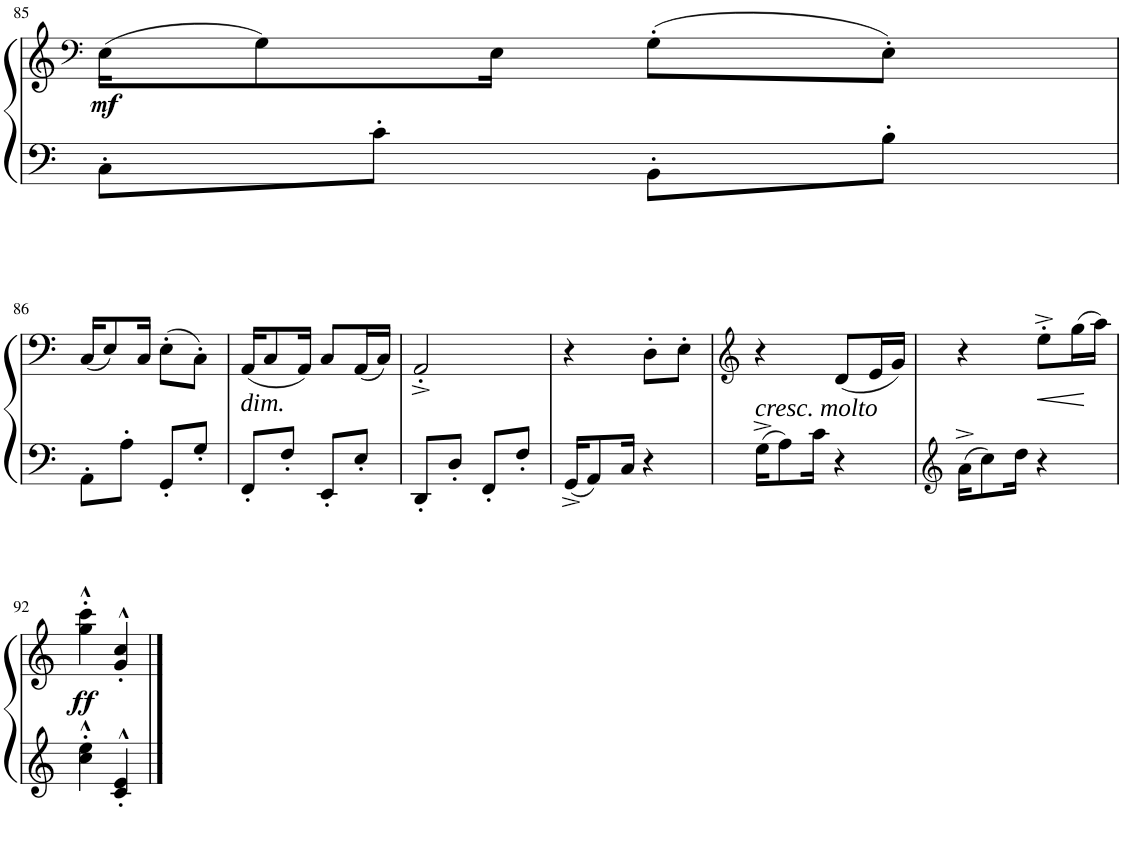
**kern	**kern	**dynam
*part1	*part1	*part1
*staff2	*staff1	*staff1/2
*I"Klavier	*	*
!!LO:PB:g=z
*clefF4	*clefF4	*
*k[]	*k[]	*
*M2/4	*M2/4	*
=85	=85	=85
!	!	!LO:DY:b
8C'\L	(16E\KL	mf
.	8G\)	.
8c'\J	.	.
.	16E\Jk	.
8BB'\L	(8G'\L	.
8B'\J	8E'\J)	.
!!LO:LB:g=z
=86	=86	=86
8AA'\L	(16C/KL	.
.	8E/)	.
8A'\J	.	.
.	16C/Jk	.
8GG'/L	(8E'\L	.
8G'/J	8C'\J)	.
=87	=87	=87
!	!LO:TX:b:i:t=dim.	!
8FF'/L	(16AA/KL	.
.	8C/	.
8F'/J	.	.
.	16AA/Jk)	.
8EE'/L	8C/L	.
8E'/J	(16AA/L	.
.	16C/JJ)	.
=88	=88	=88
8DD'/L	2AA'^/	.
8D'/J	.	.
8FF'/L	.	.
8F'/J	.	.
=89	=89	=89
16GG^/KL	4r	.
8AA/	.	.
16C/Jk	.	.
4r	8D'\L	.
.	8E'\J	.
=90	=90	=90
*	*clefG2	*
!	!LO:TX:b:i:t=cresc. molto	!
16G^\KL	4r	.
8A\	.	.
16c\Jk	.	.
4r	(8d/L	.
.	16e/L	.
.	16g/JJ)	.
=91	=91	=91
*clefG2	*	*
16a^\KL	4r	.
8cc\	.	.
16dd\Jk	.	.
!	!	!LO:HP:b
4r	8ee'^\L	<
.	(16gg\L	.
.	16aa\JJ)	[
!!LO:LB:g=z
=92	=92	=92
!	!	!LO:DY:b
4cc\'^^ 4ee\'^^	4gg\'^^ 4ccc\'^^	ff
4c/'^^ 4e/'^^	4g/'^^ 4cc/'^^	.
==	==	==
*-	*-	*-
